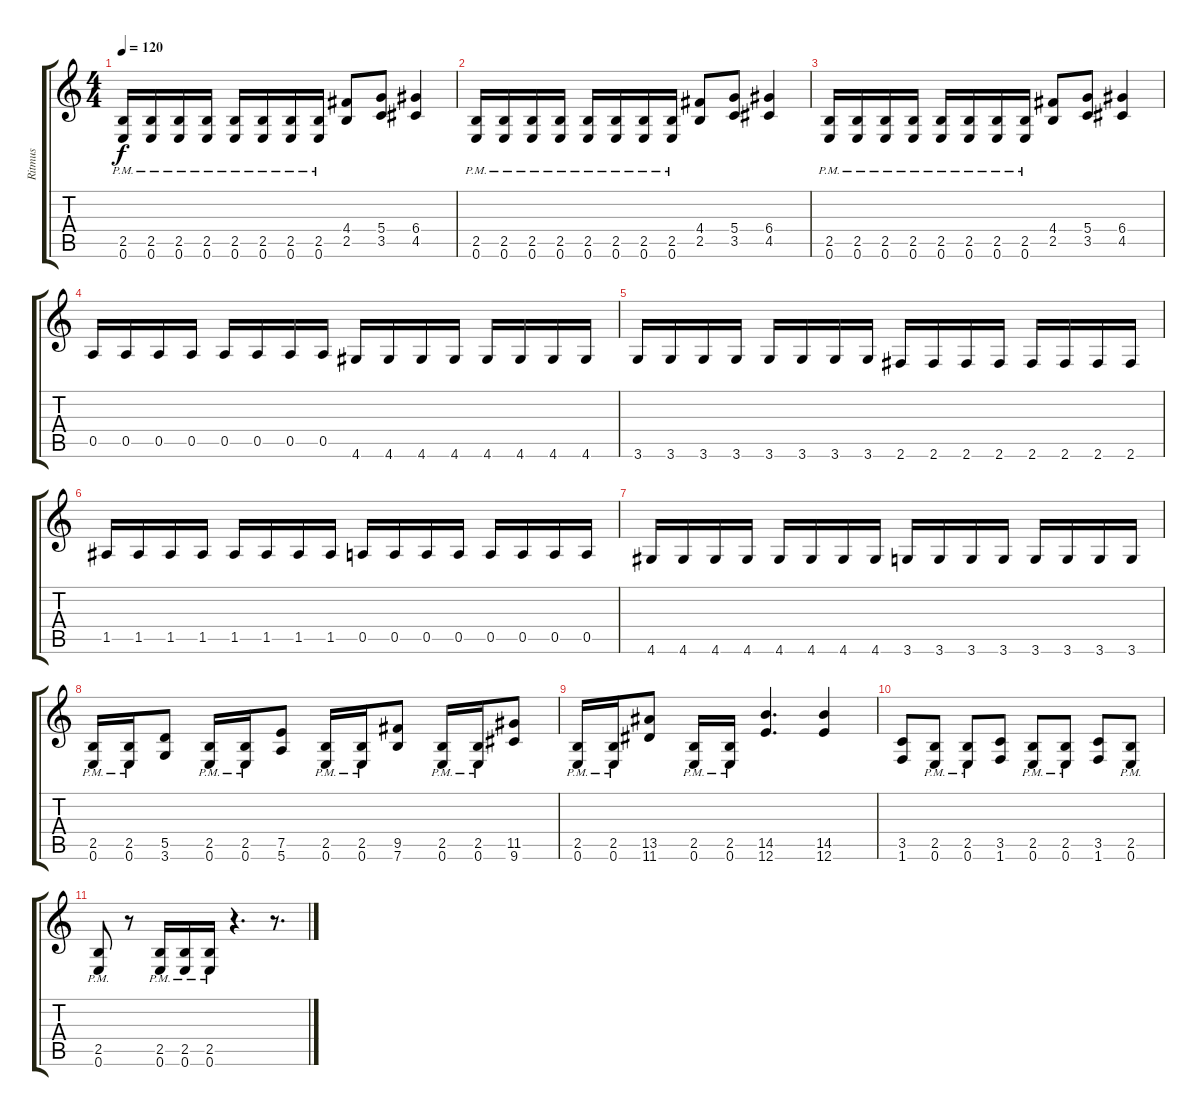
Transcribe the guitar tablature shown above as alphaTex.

\track ("Ritmus" "Ritmus") {instrument electricguitarjazz}
\staff {score tabs}
\tuning (E4 B3 G3 D3 A2 E2) {hide}
\ts (4 4)
\tempo 120
\clef g2
\ks c
(2.5{pm} 0.6{pm}).16{dy f} (2.5{pm} 0.6{pm}).16 (2.5{pm} 0.6{pm}).16 (2.5{pm} 0.6{pm}).16 (2.5{pm} 0.6{pm}).16 (2.5{pm} 0.6{pm}).16 (2.5{pm} 0.6{pm}).16 (2.5{pm} 0.6{pm}).16 (4.4 2.5).8 (5.4 3.5).8 (6.4 4.5).4 |
(2.5{pm} 0.6{pm}).16 (2.5{pm} 0.6{pm}).16 (2.5{pm} 0.6{pm}).16 (2.5{pm} 0.6{pm}).16 (2.5{pm} 0.6{pm}).16 (2.5{pm} 0.6{pm}).16 (2.5{pm} 0.6{pm}).16 (2.5{pm} 0.6{pm}).16 (4.4 2.5).8 (5.4 3.5).8 (6.4 4.5).4 |
(2.5{pm} 0.6{pm}).16 (2.5{pm} 0.6{pm}).16 (2.5{pm} 0.6{pm}).16 (2.5{pm} 0.6{pm}).16 (2.5{pm} 0.6{pm}).16 (2.5{pm} 0.6{pm}).16 (2.5{pm} 0.6{pm}).16 (2.5{pm} 0.6{pm}).16 (4.4 2.5).8 (5.4 3.5).8 (6.4 4.5).4 |
0.5.16 0.5.16 0.5.16 0.5.16 0.5.16 0.5.16 0.5.16 0.5.16 4.6.16 4.6.16 4.6.16 4.6.16 4.6.16 4.6.16 4.6.16 4.6.16 |
3.6.16 3.6.16 3.6.16 3.6.16 3.6.16 3.6.16 3.6.16 3.6.16 2.6.16 2.6.16 2.6.16 2.6.16 2.6.16 2.6.16 2.6.16 2.6.16 |
1.5.16 1.5.16 1.5.16 1.5.16 1.5.16 1.5.16 1.5.16 1.5.16 0.5.16 0.5.16 0.5.16 0.5.16 0.5.16 0.5.16 0.5.16 0.5.16 |
4.6.16 4.6.16 4.6.16 4.6.16 4.6.16 4.6.16 4.6.16 4.6.16 3.6.16 3.6.16 3.6.16 3.6.16 3.6.16 3.6.16 3.6.16 3.6.16 |
(2.5{pm} 0.6{pm}).16 (2.5{pm} 0.6{pm}).16 (5.5 3.6).8 (2.5{pm} 0.6{pm}).16 (2.5{pm} 0.6{pm}).16 (7.5 5.6).8 (2.5{pm} 0.6{pm}).16 (2.5{pm} 0.6{pm}).16 (9.5 7.6).8 (2.5{pm} 0.6{pm}).16 (2.5{pm} 0.6{pm}).16 (11.5 9.6).8 |
(2.5{pm} 0.6{pm}).16 (2.5{pm} 0.6{pm}).16 (13.5 11.6).8 (2.5{pm} 0.6{pm}).16 (2.5{pm} 0.6{pm}).16 (14.5 12.6).4{d} (14.5 12.6).4 |
(3.5 1.6).8 (2.5{pm} 0.6{pm}).8 (2.5{pm} 0.6{pm}).8 (3.5 1.6).8 (2.5{pm} 0.6{pm}).8 (2.5{pm} 0.6{pm}).8 (3.5 1.6).8 (2.5{pm} 0.6{pm}).8 |
(2.5{pm} 0.6{pm}).8 r.8 (2.5{pm} 0.6{pm}).16 (2.5{pm} 0.6{pm}).16 (2.5{pm} 0.6{pm}).16 r.4{d} r.8{d}
